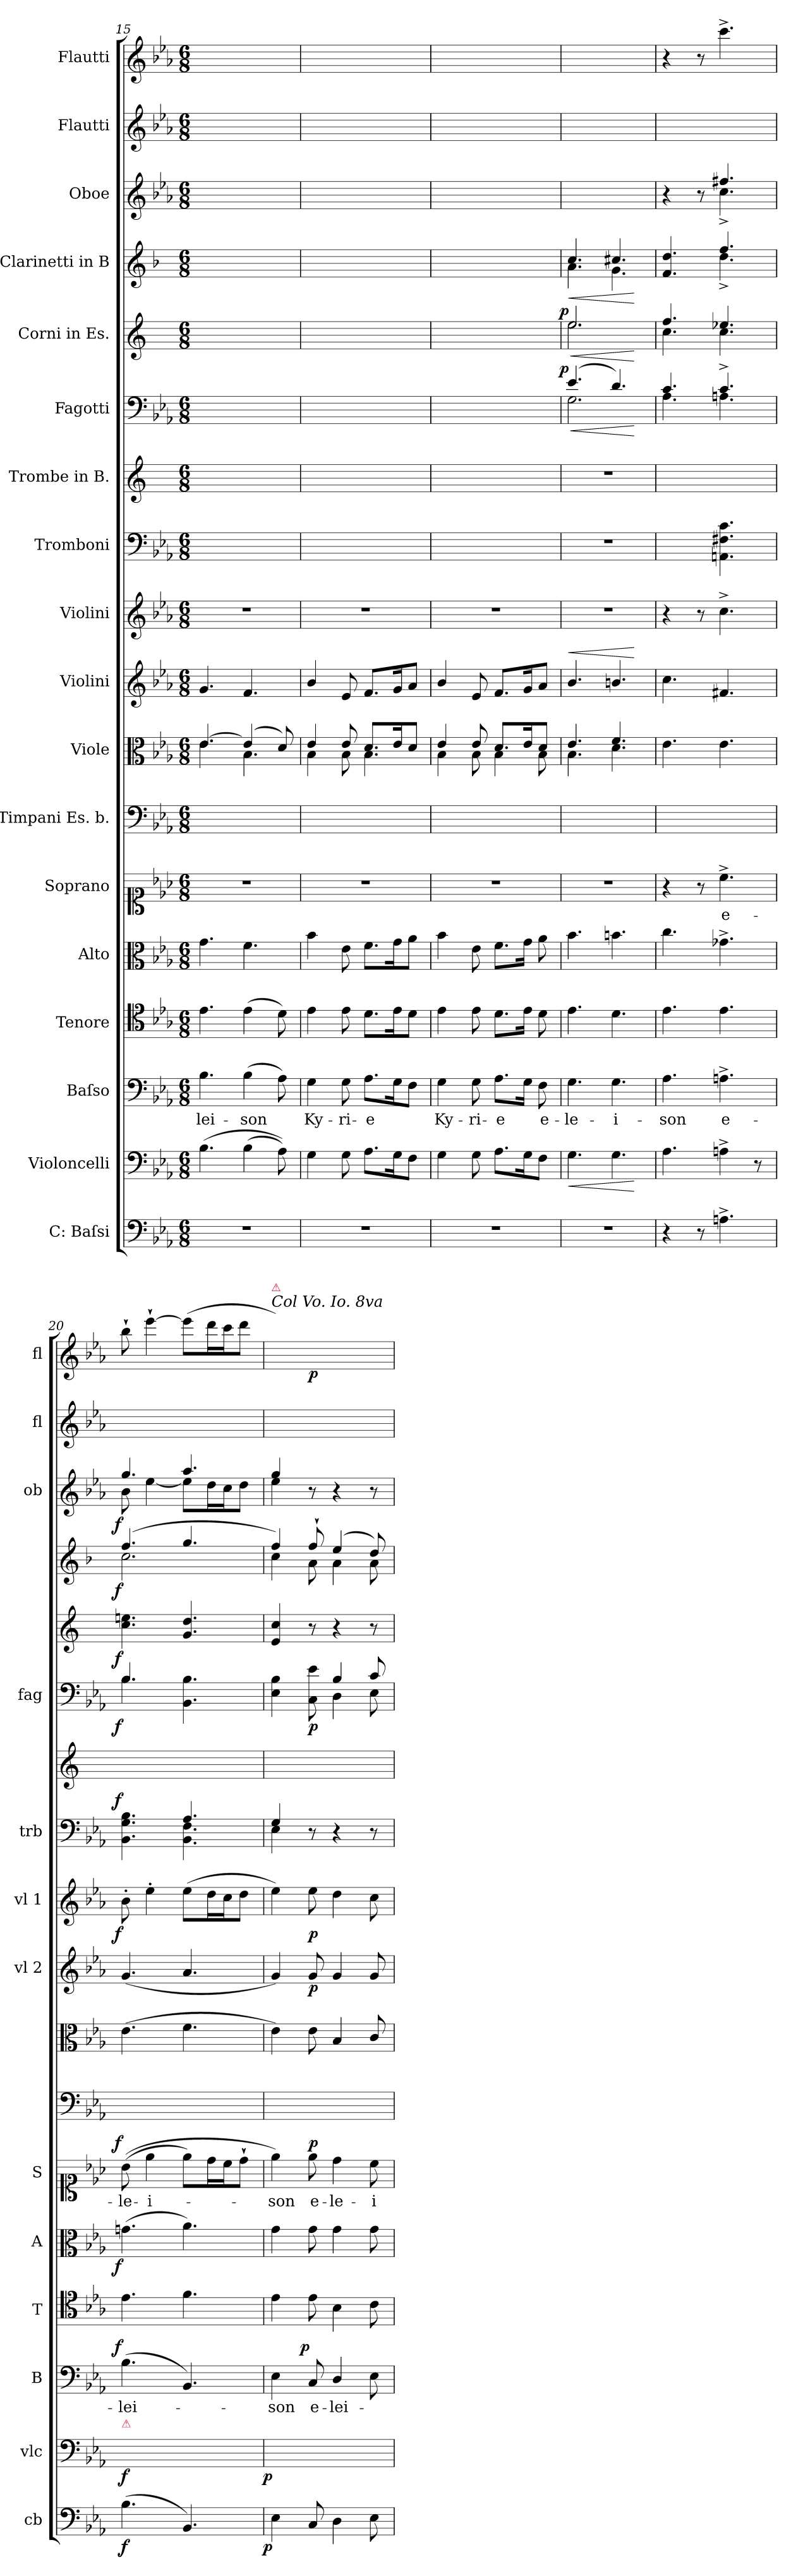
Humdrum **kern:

**kern	**dynam	**kern	**dynam	**kern	**text	**dynam	**kern	**kern	**dynam	**kern	**text	**dynam	**kern	**kern	**kern	**dynam	**kern	**dynam	**kern	**dynam	**kern	**kern	**dynam	**kern	**dynam	**kern	**dynam	**kern	**dynam	**kern	**kern	**dynam
*part18	*part18	*part17	*part17	*part16	*part16	*part16	*part15	*part14	*part14	*part13	*part13	*part13	*part12	*part11	*part10	*part10	*part9	*part9	*part8	*part8	*part7	*part6	*part6	*part5	*part5	*part4	*part4	*part3	*part3	*part2	*part1	*part1
*staff18	*staff18	*staff17	*staff17	*staff16	*staff16	*staff16	*staff15	*staff14	*staff14	*staff13	*staff13	*staff13	*staff12	*staff11	*staff10	*staff10	*staff9	*staff9	*staff8	*staff8	*staff7	*staff6	*staff6	*staff5	*staff5	*staff4	*staff4	*staff3	*staff3	*staff2	*staff1	*staff1
*I"C: Baſsi	*	*I"Violoncelli	*	*I"Baſso	*	*	*I"Tenore	*I"Alto	*	*I"Soprano	*	*	*I"Timpani Es. b.	*I"Viole	*I"Violini	*	*I"Violini	*	*I"Tromboni	*	*I"Trombe in B.	*I"Fagotti	*	*I"Corni in Es.	*	*I"Clarinetti in B	*	*I"Oboe	*	*I"Flautti	*I"Flautti	*
*I'cb	*	*I'vlc	*	*I'B	*	*	*I'T	*I'A	*	*I'S	*	*	*	*	*I'vl 2	*	*I'vl 1	*	*I'trb	*	*	*I'fag	*	*	*	*	*	*I'ob	*	*I'fl	*I'fl	*
*clefF4	*	*clefF4	*	*clefF4	*	*	*clefC4	*clefC3	*	*clefC1	*	*	*clefF4	*clefC3	*clefG2	*	*clefG2	*	*clefF4	*	*clefG2	*clefF4	*	*clefG2	*	*clefG2	*	*clefG2	*	*clefG2	*clefG2	*
*	*	*	*	*	*	*	*	*	*	*	*	*	*	*	*	*	*	*	*	*	*	*	*	*ITrd5c9	*	*ITrd1c2	*	*	*	*	*	*
*k[b-e-a-]	*	*k[b-e-a-]	*	*k[b-e-a-]	*	*	*k[b-e-a-]	*k[b-e-a-]	*	*k[b-e-a-]	*	*	*k[b-e-a-]	*k[b-e-a-]	*k[b-e-a-]	*	*k[b-e-a-]	*	*k[b-e-a-]	*	*k[]	*k[b-e-a-]	*	*k[b-e-a-]	*	*k[b-e-a-]	*	*k[b-e-a-]	*	*k[b-e-a-]	*k[b-e-a-]	*
*M6/8	*	*M6/8	*	*M6/8	*	*	*M6/8	*M6/8	*	*M6/8	*	*	*M6/8	*M6/8	*M6/8	*	*M6/8	*	*M6/8	*	*M6/8	*M6/8	*	*M6/8	*	*M6/8	*	*M6/8	*	*M6/8	*M6/8	*
=15	=15	=15	=15	=15	=15	=15	=15	=15	=15	=15	=15	=15	=15	=15	=15	=15	=15	=15	=15	=15	=15	=15	=15	=15	=15	=15	=15	=15	=15	=15	=15	=15
*	*	*	*	*	*	*	*	*	*	*	*	*	*	*^	*	*	*	*	*	*	*	*	*	*	*	*	*	*	*	*	*	*
2.r	.	(4.B-\	.	4.B-\	-lei-	.	4.e-\	4.g\	.	2.r	.	.	2.ryy	[4.e-/	4.e-\	4.g/	.	2.r	.	2.ryy	.	2.ryy	2.ryy	.	2.ryy	.	2.ryy	.	2.ryy	.	2.ryy	2.ryy	.
.	.	(>4B-\	.	(>4B-\	-son	.	(>4e-\	4.f\	.	.	.	.	.	(>4e-/]	4.B-\	4.f/	.	.	.	.	.	.	.	.	.	.	.	.	.	.	.	.	.
.	.	8A-\))	.	8A-\)	.	.	8d\)	.	.	.	.	.	.	8d/)	.	.	.	.	.	.	.	.	.	.	.	.	.	.	.	.	.	.	.
=16	=16	=16	=16	=16	=16	=16	=16	=16	=16	=16	=16	=16	=16	=16	=16	=16	=16	=16	=16	=16	=16	=16	=16	=16	=16	=16	=16	=16	=16	=16	=16	=16	=16
2.r	.	4G\	.	4G\	Ky-	.	4e-\	4b-\	.	2.r	.	.	2.ryy	4e-/	4B-\	4b-/	.	2.r	.	2.ryy	.	2.ryy	2.ryy	.	2.ryy	.	2.ryy	.	2.ryy	.	2.ryy	2.ryy	.
.	.	8G\	.	8G\	-ri-	.	8e-\	8e-\	.	.	.	.	.	8e-/	8B-\	8e-/	.	.	.	.	.	.	.	.	.	.	.	.	.	.	.	.	.
.	.	8.A-\L	.	8.A-\L	-e	.	8.d\L	8.f\L	.	.	.	.	.	8.d/L	4.B-\	8.f/L	.	.	.	.	.	.	.	.	.	.	.	.	.	.	.	.	.
.	.	16G\K	.	16G\K	.	.	16e-\K	16g\K	.	.	.	.	.	16e-/K	.	16g/K	.	.	.	.	.	.	.	.	.	.	.	.	.	.	.	.	.
.	.	8F\J	.	8F\J	.	.	8d\J	8a-\J	.	.	.	.	.	8d/J	.	8a-/J	.	.	.	.	.	.	.	.	.	.	.	.	.	.	.	.	.
=17	=17	=17	=17	=17	=17	=17	=17	=17	=17	=17	=17	=17	=17	=17	=17	=17	=17	=17	=17	=17	=17	=17	=17	=17	=17	=17	=17	=17	=17	=17	=17	=17	=17
2.r	.	4G\	.	4G\	Ky-	.	4e-\	4b-\	.	2.r	.	.	2.ryy	4e-/	4B-\	4b-/	.	2.r	.	2.ryy	.	2.ryy	2.ryy	.	2.ryy	.	2.ryy	.	2.ryy	.	2.ryy	2.ryy	.
.	.	8G\	.	8G\	-ri-	.	8e-\	8e-\	.	.	.	.	.	8e-/	8B-\	8e-/	.	.	.	.	.	.	.	.	.	.	.	.	.	.	.	.	.
.	.	8.A-\L	.	8.A-\L	-e	.	8.d\L	8.f\L	.	.	.	.	.	8.d/L	4B-\	8.f/L	.	.	.	.	.	.	.	.	.	.	.	.	.	.	.	.	.
.	.	16G\K	.	16G\Jk	.	.	16e-\Jk	16g\Jk	.	.	.	.	.	16e-/K	.	16g/K	.	.	.	.	.	.	.	.	.	.	.	.	.	.	.	.	.
.	.	8F\J	.	8F\	e-	.	8d\	8a-\	.	.	.	.	.	8d/J	8B-\	8a-/J	.	.	.	.	.	.	.	.	.	.	.	.	.	.	.	.	.
=18	=18	=18	=18	=18	=18	=18	=18	=18	=18	=18	=18	=18	=18	=18	=18	=18	=18	=18	=18	=18	=18	=18	=18	=18	=18	=18	=18	=18	=18	=18	=18	=18	=18
!	!	!	!LO:HP:b	!	!	!	!	!	!	!	!	!	!	!	!	!	!LO:HP:a	!	!	!	!	!	!	!LO:HP:b	!	!LO:HP:b	!	!LO:HP:b	!	!	!	!	!
*	*	*	*	*	*	*	*	*	*	*	*	*	*	*	*	*	*	*	*	*	*	*	*^	*	*^	*	*^	*	*	*	*	*	*
!	!	!	!	!	!	!	!	!	!	!	!	!	!	!	!	!	!	!	!	!	!	!	!	!	!LO:DY:n=1:a:rj	!	!	!LO:DY:n=1:a:rj	!	!	!	!	!	!	!	!
2.r	.	4.G\	<	4.G\	-le-	.	4.e-\	4.b-\	.	2.r	.	.	2.ryy	4.e-/	4.B-\	4.b-/	<	2.r	.	2.r	.	2.r	(>4.e-/	2.G\	< p	2.g/	2.g\	< p	4.b-/	4.g\	<	2.ryy	.	2.ryy	2.ryy	.
.	.	4.G\	.	4.G\	-i-	.	4.d\	4.bn\	.	.	.	.	.	4.f/	4.d\	4.bn/	.	.	.	.	.	.	4.d/)	.	.	.	.	.	4.bn/	4.f\	.	.	.	.	.	.
*	*	*	*	*	*	*	*	*	*	*	*	*	*	*	*	*	*	*	*	*	*	*	*v	*v	*	*	*	*	*v	*v	*	*	*	*	*	*
*	*	*	*	*	*	*	*	*	*	*	*	*	*	*v	*v	*	*	*	*	*	*	*	*	*	*v	*v	*	*	*	*	*	*	*	*
.	.	.	[	.	.	.	.	.	.	.	.	.	.	.	.	[	.	.	.	.	.	.	[	.	[	.	[	.	.	.	.	.
=19	=19	=19	=19	=19	=19	=19	=19	=19	=19	=19	=19	=19	=19	=19	=19	=19	=19	=19	=19	=19	=19	=19	=19	=19	=19	=19	=19	=19	=19	=19	=19	=19
*	*	*	*	*	*	*	*	*	*	*	*	*	*	*	*	*	*	*	*	*	*	*^	*	*^	*	*^	*	*^	*	*	*	*
4r	.	4.A-\	.	4.A-\	-son	.	4.e-\	4.cc\	.	4r	.	.	2.ryy	4.e-\	4.cc\	.	4r	.	4.ryy	.	2.ryy	4.c/	4.A-\	.	4.a-/	4.e-\	.	4.e-/ 4.cc/	4.ryy	.	4r	4.rAyy	.	2.ryy	4r	.
8r	.	.	.	.	.	.	.	.	.	8r	.	.	.	.	.	.	8r	.	.	.	.	.	.	.	.	.	.	.	.	.	8r	.	.	.	8r	.
4.An^<\	.	4An^<\	.	4.An^>\	e-	.	4.e-\	4.g-X^<\	.	4.cc^>\	e-	.	.	4.e-\	4.f#X/	.	4.cc^>\	.	4.AAn\ 4.F#X\ 4.c\	.	.	4.c^>/	4.An\	.	4.g-X/	4.e-\	.	4.ee-/	4.cc^<\	.	4.ff#X/	4.cc^<\	.	.	4.ccc^<\	.
.	.	8r	.	.	.	.	.	.	.	.	.	.	.	.	.	.	.	.	.	.	.	.	.	.	.	.	.	.	.	.	.	.	.	.	.	.
*	*	*	*	*	*	*	*	*	*	*	*	*	*	*	*	*	*	*	*	*	*	*	*	*	*v	*v	*	*	*	*	*	*	*	*	*	*
=20	=20	=20	=20	=20	=20	=20	=20	=20	=20	=20	=20	=20	=20	=20	=20	=20	=20	=20	=20	=20	=20	=20	=20	=20	=20	=20	=20	=20	=20	=20	=20	=20	=20	=20	=20
*	*	*	*	*	*	*	*	*	*	*	*	*	*	*	*	*	*	*	*^	*	*	*	*	*	*	*	*	*	*	*	*	*	*	*	*
!	!	!LO:TX:a:color=crimson:t=⚠	!	!	!	!	!	!	!	!	!	!	!	!	!	!	!	!	!	!	!	!	!	!	!	!	!	!	!	!	!	!	!	!	!	!
!	!LO:DY:b	!	!LO:DY:b	!	!	!LO:DY:a:rj	!	!	!LO:DY:b:rj	!	!	!LO:DY:b:rj	!	!	!	!	!	!LO:DY:b:rj	!	!	!LO:DY:a:rj	!	!	!	!LO:DY:b:rj	!	!LO:DY:b:rj	!	!	!LO:DY:b:rj	!	!	!LO:DY:b:rj	!	!	!
(>4.B-\	f	(>4.B-\yy	f	(>4.B-\	-lei-	f	4.e-\	(>4.gn\	f	(>(>8b-\	-le-	f	2.ryy	(>4.e-\	(<4.g/	.	8b-'>\	f	4.ryy	4.BB-\ 4.G\ 4.B-\	f	2.ryy	4.B-/	4.B-\	f	4.e-\ 4.gn\	f	(>4.ee-/	2.b-\	f	4.gg/	8b-\	f	2.ryy	8bb-`>\	.
.	.	.	.	.	.	.	.	.	.	4ee-\	-i-	.	.	.	.	.	4ee-'>\	.	.	.	.	.	.	.	.	.	.	.	.	.	.	[4ee-\	.	.	[4eee-`>\	.
4.BB-/)	.	4.BB-/yy)	.	4.BB-/)	.	.	4.f\	4.a-\)	.	8ee-\L)	.	.	.	4.f\	4.a-/	.	(>8ee-\L	.	4.A-/	4.BB-\ 4.F\	.	.	4.BB-\ 4.B-\	4.rCCyy	.	4.B-/ 4.f/	.	4.ff/	.	.	4.aa-/	8ee-\L]	.	.	(>8eee-\L]	.
.	.	.	.	.	.	.	.	.	.	16dd\L	.	.	.	.	.	.	16dd\L	.	.	.	.	.	.	.	.	.	.	.	.	.	.	16dd\L	.	.	16ddd\L	.
.	.	.	.	.	.	.	.	.	.	16cc\J	.	.	.	.	.	.	16cc\J	.	.	.	.	.	.	.	.	.	.	.	.	.	.	16cc\J	.	.	16ccc\J	.
.	.	.	.	.	.	.	.	.	.	8dd`>\J	.	.	.	.	.	.	8dd\J	.	.	.	.	.	.	.	.	.	.	.	.	.	.	8dd\J	.	.	8ddd\J	.
=21	=21	=21	=21	=21	=21	=21	=21	=21	=21	=21	=21	=21	=21	=21	=21	=21	=21	=21	=21	=21	=21	=21	=21	=21	=21	=21	=21	=21	=21	=21	=21	=21	=21	=21	=21	=21
!	!	!	!	!	!	!	!	!	!	!	!	!	!	!	!	!	!	!	!	!	!	!	!	!	!	!	!	!	!	!	!	!	!	!	!LO:TX:a:i:t=Col Vo. Io. 8va	!
!	!	!	!	!	!	!	!	!	!	!	!	!	!	!	!	!	!	!	!	!	!	!	!	!	!	!	!	!	!	!	!	!	!	!	!LO:TX:a:color=crimson:t=⚠	!
!	!LO:DY:b:rj	!	!LO:DY:b:rj	!	!	!	!	!	!	!	!	!	!	!	!	!	!	!	!	!	!	!	!	!	!	!	!	!	!	!	!	!	!	!	!	!
4E-\	p	4E-\yy	p	4E-\	-son	.	4e-\	4g\	.	4ee-\)	-son	.	2.ryy	4e-\)	4g/)	.	4ee-\)	.	4G/	4E-\	.	2.ryy	4E-\ 4B-\	4.ryy	.	4G/ 4e-/	.	4ee-/)	4b-\	.	4gg/	4ee-\	.	2.ryy	4eee-\yy)	.
!	!	!	!	!	!	!LO:DY:a:rj	!	!	!	!	!	!LO:DY:b	!	!	!	!LO:DY:b	!	!LO:DY:b	!	!	!	!	!	!	!LO:DY:b	!	!	!	!	!	!	!	!	!	!	!
8C/	.	8C/yy	.	8C/	e-	p	8e-\	8g\	.	8ee-\	e-	p	.	8e-\	8g/	p	8ee-\	p	8r	8rEEyy	.	.	8C\ 8e-\	.	p	8r	.	8ee-`>/	8g\	.	8r	8rAyy	.	.	8eee-\yy	p
4D\	.	4D\yy	.	4D/	-lei-	.	4B-\	4g\	.	4dd\	-le-	.	.	4B-/	4g/	.	4dd\	.	4r	4rCCyy	.	.	4B-/	4D\	.	4r	.	(>4dd/	4g\	.	4r	4rAyy	.	.	4ddd\yy	.
8E-\	.	8E-\yy	.	8E-\	.	.	8c\	8g\	.	8cc\	-i-	.	.	8c/	8g/	.	8cc\	.	8r	8rCCyy	.	.	8c/	8E-\	.	8r	.	8cc/)	8g\	.	8r	8rAyy	.	.	8ccc\yy	.
*	*	*	*	*	*	*	*	*	*	*	*	*	*	*	*	*	*	*	*	*	*	*	*	*	*	*	*	*v	*v	*	*	*	*	*	*	*
*	*	*	*	*	*	*	*	*	*	*	*	*	*	*	*	*	*	*	*v	*v	*	*	*v	*v	*	*	*	*	*	*v	*v	*	*	*	*
=	=	=	=	=	=	=	=	=	=	=	=	=	=	=	=	=	=	=	=	=	=	=	=	=	=	=	=	=	=	=	=	=
*-	*-	*-	*-	*-	*-	*-	*-	*-	*-	*-	*-	*-	*-	*-	*-	*-	*-	*-	*-	*-	*-	*-	*-	*-	*-	*-	*-	*-	*-	*-	*-	*-
